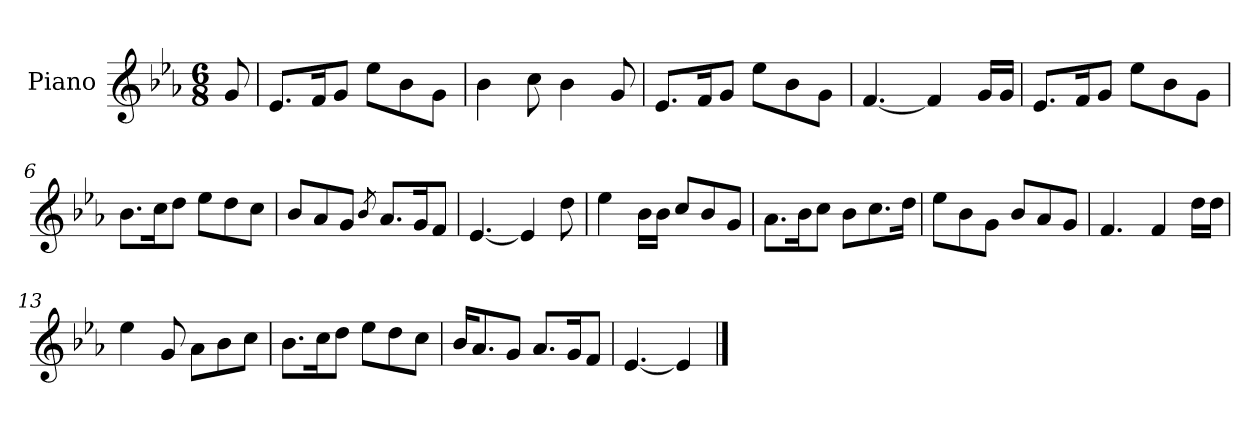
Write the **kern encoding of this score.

**kern
*part1
*staff1
*I"Piano
*I'Pno.
*clefG2
*k[b-e-a-]
*M6/8
=
8g/
=1
8.e-/L
16f/K
8g/J
8ee-\L
8b-\
8g\J
=2
4b-\
8cc\
4b-\
8g/
=3
8.e-/L
16f/K
8g/J
8ee-\L
8b-\
8g\J
=4
[4.f/
4f/]
16g/LL
16g/JJ
=5
8.e-/L
16f/K
8g/J
8ee-\L
8b-\
8g\J
=6
8.b-\L
16cc\K
8dd\J
8ee-\L
8dd\
8cc\J
=7
8b-/L
8a-/
8g/J
8qb-/
8.a-/L
16g/K
8f/J
=8
[4.e-/
4e-/]
8dd\
=9
4ee-\
16b-\LL
16b-\JJ
8cc/L
8b-/
8g/J
=10
8.a-\L
16b-\K
8cc\J
8b-\L
8.cc\
16dd\Jk
=11
8ee-\L
8b-\
8g\J
8b-/L
8a-/
8g/J
=12
4.f/
4f/
16dd\LL
16dd\JJ
=13
4ee-\
8g/
8a-\L
8b-\
8cc\J
=14
8.b-\L
16cc\K
8dd\J
8ee-\L
8dd\
8cc\J
=15
16b-/KL
8.a-/
8g/J
8.a-/L
16g/K
8f/J
=16
[4.e-/
4e-/]
==
*-
